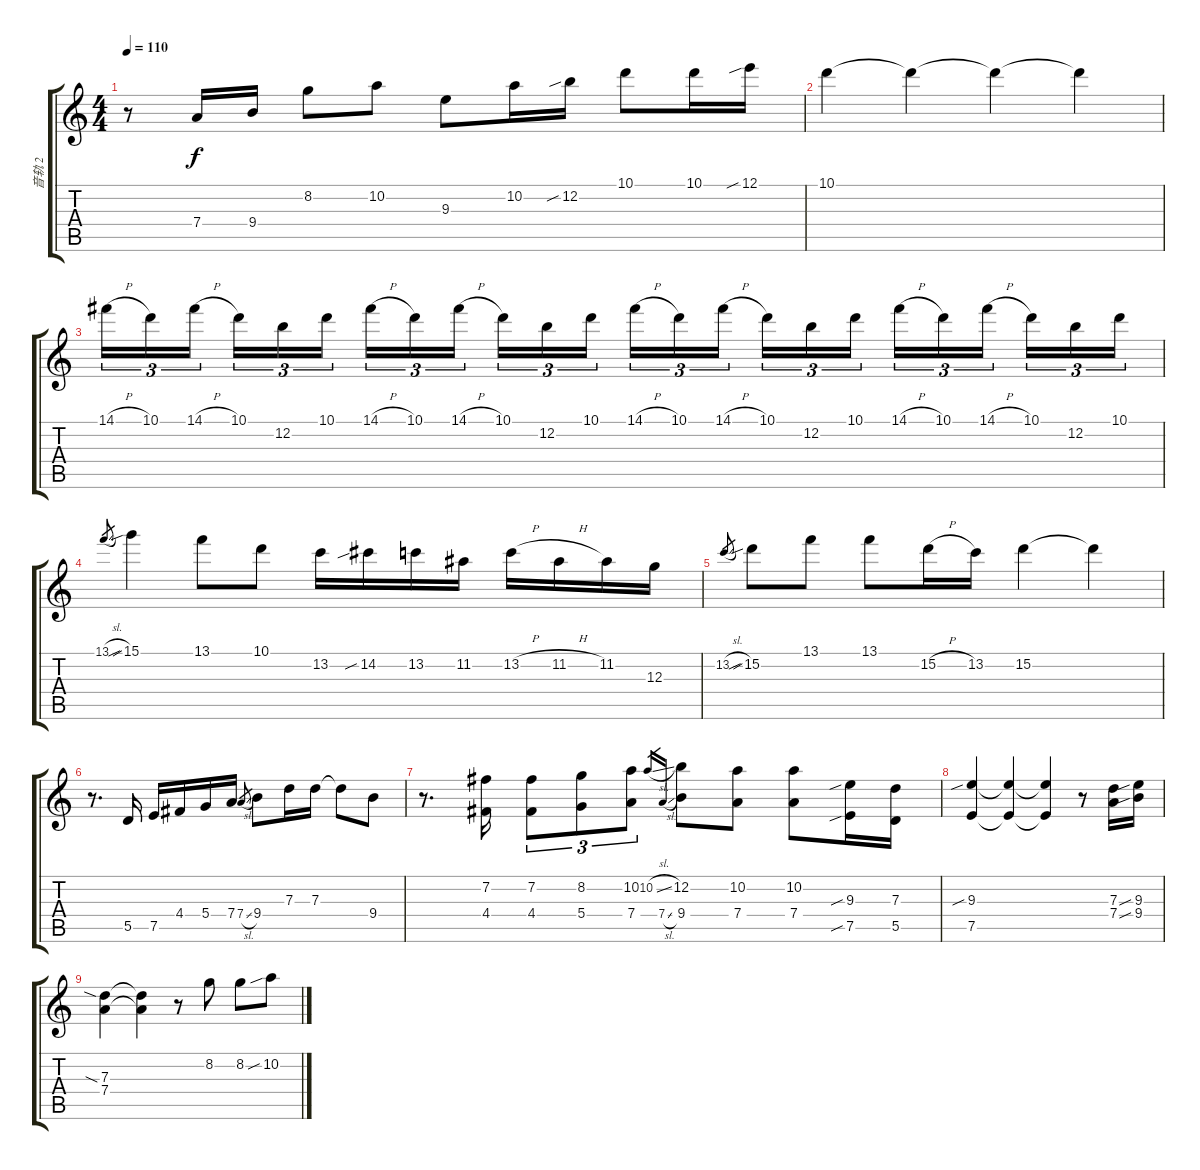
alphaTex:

\track ("音轨 2" "音轨 2") {instrument acousticguitarnylon}
\staff {score tabs}
\tuning (E4 B3 G3 D3 A2 E2) {hide}
\ts (4 4)
\tempo 110
\clef g2
\ks c
r.8{dy f} 7.4.16 9.4.16 8.2.8 10.2.8 9.3.8 10.2.16 12.2{sib}.16 10.1.8 10.1.16 12.1{sib}.16 |
10.1.4 10.1{t}.4 10.1{t}.4 10.1{t}.4 |
14.1{h}.16{tu (3 2)} 10.1.16{tu (3 2)} 14.1{h}.16{tu (3 2)} 10.1.16{tu (3 2)} 12.2.16{tu (3 2)} 10.1.16{tu (3 2)} 14.1{h}.16{tu (3 2)} 10.1.16{tu (3 2)} 14.1{h}.16{tu (3 2)} 10.1.16{tu (3 2)} 12.2.16{tu (3 2)} 10.1.16{tu (3 2)} 14.1{h}.16{tu (3 2)} 10.1.16{tu (3 2)} 14.1{h}.16{tu (3 2)} 10.1.16{tu (3 2)} 12.2.16{tu (3 2)} 10.1.16{tu (3 2)} 14.1{h}.16{tu (3 2)} 10.1.16{tu (3 2)} 14.1{h}.16{tu (3 2)} 10.1.16{tu (3 2)} 12.2.16{tu (3 2)} 10.1.16{tu (3 2)} |
13.1{sl}.8{gr} 15.1{sib}.4 13.1.8 10.1.8 13.2.16 14.2{sib}.16 13.2.16 11.2.16 13.2{h}.16 11.2{h}.16 11.2.16 12.3.16 |
13.2{sl}.8{gr} 15.2{sib}.8 13.1.8 13.1.8 15.2{h}.16 13.2.16 15.2.4 15.2{t}.4 |
r.8{d} 5.5.16 7.5.16 4.4.16 5.4.16 7.4.16 7.4{sl}.8{gr} 9.4.8 7.3.16 7.3.16 7.3{t}.8 9.4.8 |
r.8{d} (7.2 4.4).16 (7.2 4.4).8{tu (3 2)} (8.2 5.4).8{tu (3 2)} (10.2 7.4).8{tu (3 2)} 10.2{sl}.16{gr} 7.4{sl}.16{gr} (12.2 9.4).8 (10.2 7.4).8 (10.2 7.4).8 (9.3{sib} 7.5{sib}).16 (7.3 5.5).16 |
(9.3{sib} 7.5).4 (9.3{t} 7.5{t}).4 (9.3{t} 7.5{t}).4 r.8 (7.3 7.4).16 (9.3{sib} 9.4{sib}).16 |
(7.3{sia} 7.4).4 (7.3{t} 7.4{t}).4 r.8 8.2.8 8.2.8 10.2{sib}.8
